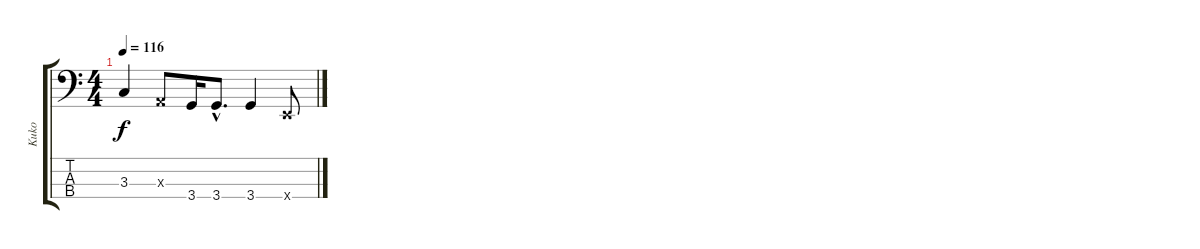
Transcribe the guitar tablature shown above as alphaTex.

\track ("Kuko" "Kuko") {instrument electricbassfinger}
\staff {score tabs}
\tuning (G2 D2 A1 E1) {hide}
\ts (4 4)
\tempo 116
\clef f4
\ks c
3.3.4{dy f} 0.3{x}.8 3.4.16 3.4{hac}.8{d} 3.4.4 0.4{x}.8
